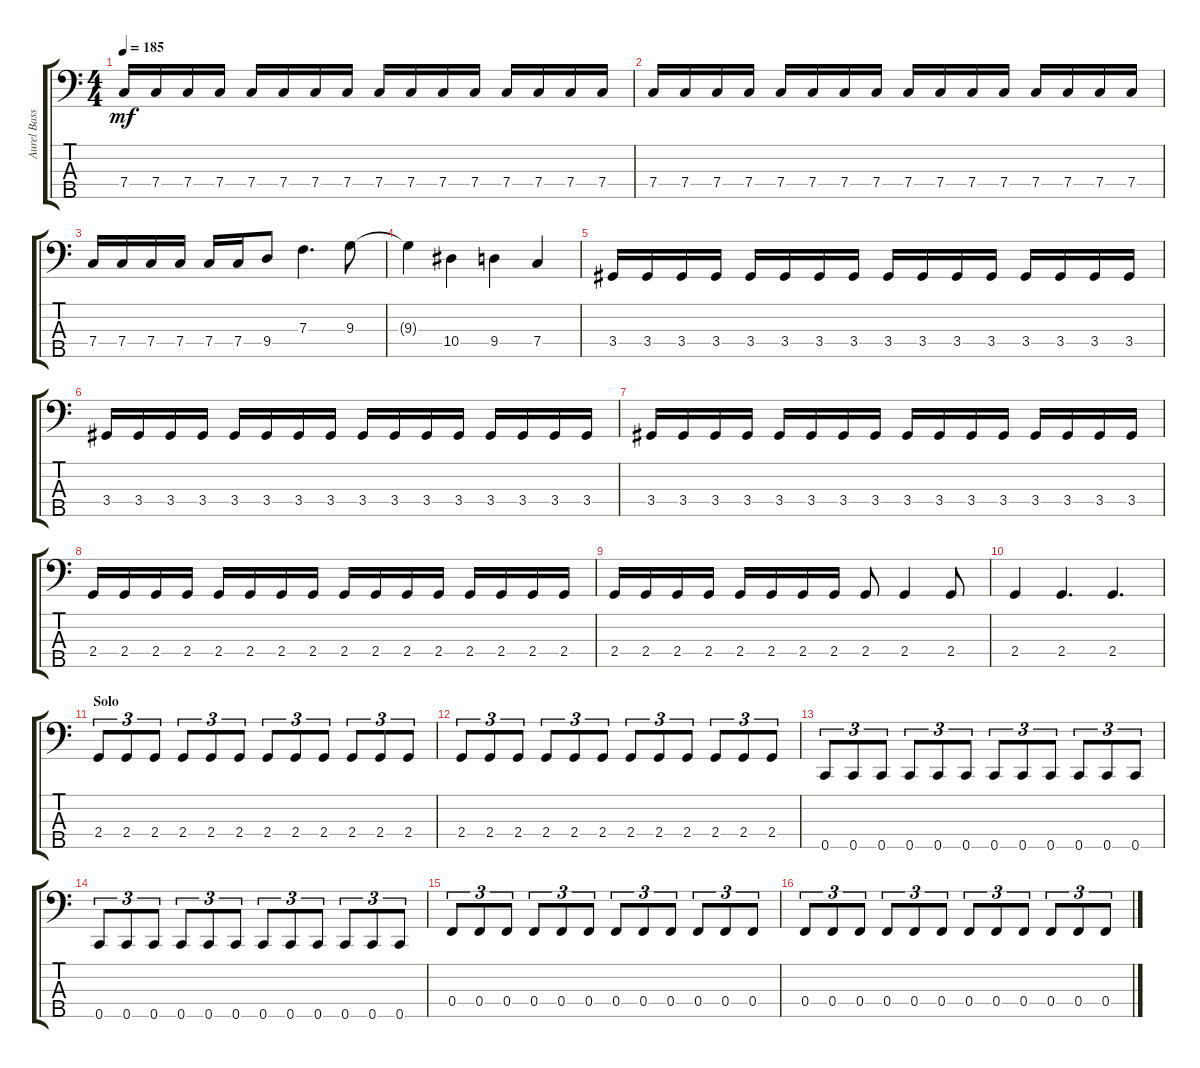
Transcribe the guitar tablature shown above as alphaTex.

\track ("Aurel Bass" "Aurel Bass") {instrument electricbassfinger}
\staff {score tabs}
\tuning (Ab2 Eb2 Bb1 F1 C1) {hide}
\ts (4 4)
\tempo 185
\clef f4
\ks c
7.4.16{dy mf} 7.4.16 7.4.16 7.4.16 7.4.16 7.4.16 7.4.16 7.4.16 7.4.16 7.4.16 7.4.16 7.4.16 7.4.16 7.4.16 7.4.16 7.4.16 |
7.4.16 7.4.16 7.4.16 7.4.16 7.4.16 7.4.16 7.4.16 7.4.16 7.4.16 7.4.16 7.4.16 7.4.16 7.4.16 7.4.16 7.4.16 7.4.16 |
7.4.16 7.4.16 7.4.16 7.4.16 7.4.16 7.4.16 9.4.8 7.3.4{d} 9.3.8 |
9.3{t}.4 10.4.4 9.4.4 7.4.4 |
3.4.16 3.4.16 3.4.16 3.4.16 3.4.16 3.4.16 3.4.16 3.4.16 3.4.16 3.4.16 3.4.16 3.4.16 3.4.16 3.4.16 3.4.16 3.4.16 |
3.4.16 3.4.16 3.4.16 3.4.16 3.4.16 3.4.16 3.4.16 3.4.16 3.4.16 3.4.16 3.4.16 3.4.16 3.4.16 3.4.16 3.4.16 3.4.16 |
3.4.16 3.4.16 3.4.16 3.4.16 3.4.16 3.4.16 3.4.16 3.4.16 3.4.16 3.4.16 3.4.16 3.4.16 3.4.16 3.4.16 3.4.16 3.4.16 |
2.4.16 2.4.16 2.4.16 2.4.16 2.4.16 2.4.16 2.4.16 2.4.16 2.4.16 2.4.16 2.4.16 2.4.16 2.4.16 2.4.16 2.4.16 2.4.16 |
2.4.16 2.4.16 2.4.16 2.4.16 2.4.16 2.4.16 2.4.16 2.4.16 2.4.8 2.4.4 2.4.8 |
2.4.4 2.4.4{d} 2.4.4{d} |
\section ("" "Solo")
2.4.8{tu (3 2)} 2.4.8{tu (3 2)} 2.4.8{tu (3 2)} 2.4.8{tu (3 2)} 2.4.8{tu (3 2)} 2.4.8{tu (3 2)} 2.4.8{tu (3 2)} 2.4.8{tu (3 2)} 2.4.8{tu (3 2)} 2.4.8{tu (3 2)} 2.4.8{tu (3 2)} 2.4.8{tu (3 2)} |
2.4.8{tu (3 2)} 2.4.8{tu (3 2)} 2.4.8{tu (3 2)} 2.4.8{tu (3 2)} 2.4.8{tu (3 2)} 2.4.8{tu (3 2)} 2.4.8{tu (3 2)} 2.4.8{tu (3 2)} 2.4.8{tu (3 2)} 2.4.8{tu (3 2)} 2.4.8{tu (3 2)} 2.4.8{tu (3 2)} |
0.5.8{tu (3 2)} 0.5.8{tu (3 2)} 0.5.8{tu (3 2)} 0.5.8{tu (3 2)} 0.5.8{tu (3 2)} 0.5.8{tu (3 2)} 0.5.8{tu (3 2)} 0.5.8{tu (3 2)} 0.5.8{tu (3 2)} 0.5.8{tu (3 2)} 0.5.8{tu (3 2)} 0.5.8{tu (3 2)} |
0.5.8{tu (3 2)} 0.5.8{tu (3 2)} 0.5.8{tu (3 2)} 0.5.8{tu (3 2)} 0.5.8{tu (3 2)} 0.5.8{tu (3 2)} 0.5.8{tu (3 2)} 0.5.8{tu (3 2)} 0.5.8{tu (3 2)} 0.5.8{tu (3 2)} 0.5.8{tu (3 2)} 0.5.8{tu (3 2)} |
0.4.8{tu (3 2)} 0.4.8{tu (3 2)} 0.4.8{tu (3 2)} 0.4.8{tu (3 2)} 0.4.8{tu (3 2)} 0.4.8{tu (3 2)} 0.4.8{tu (3 2)} 0.4.8{tu (3 2)} 0.4.8{tu (3 2)} 0.4.8{tu (3 2)} 0.4.8{tu (3 2)} 0.4.8{tu (3 2)} |
0.4.8{tu (3 2)} 0.4.8{tu (3 2)} 0.4.8{tu (3 2)} 0.4.8{tu (3 2)} 0.4.8{tu (3 2)} 0.4.8{tu (3 2)} 0.4.8{tu (3 2)} 0.4.8{tu (3 2)} 0.4.8{tu (3 2)} 0.4.8{tu (3 2)} 0.4.8{tu (3 2)} 0.4.8{tu (3 2)}
